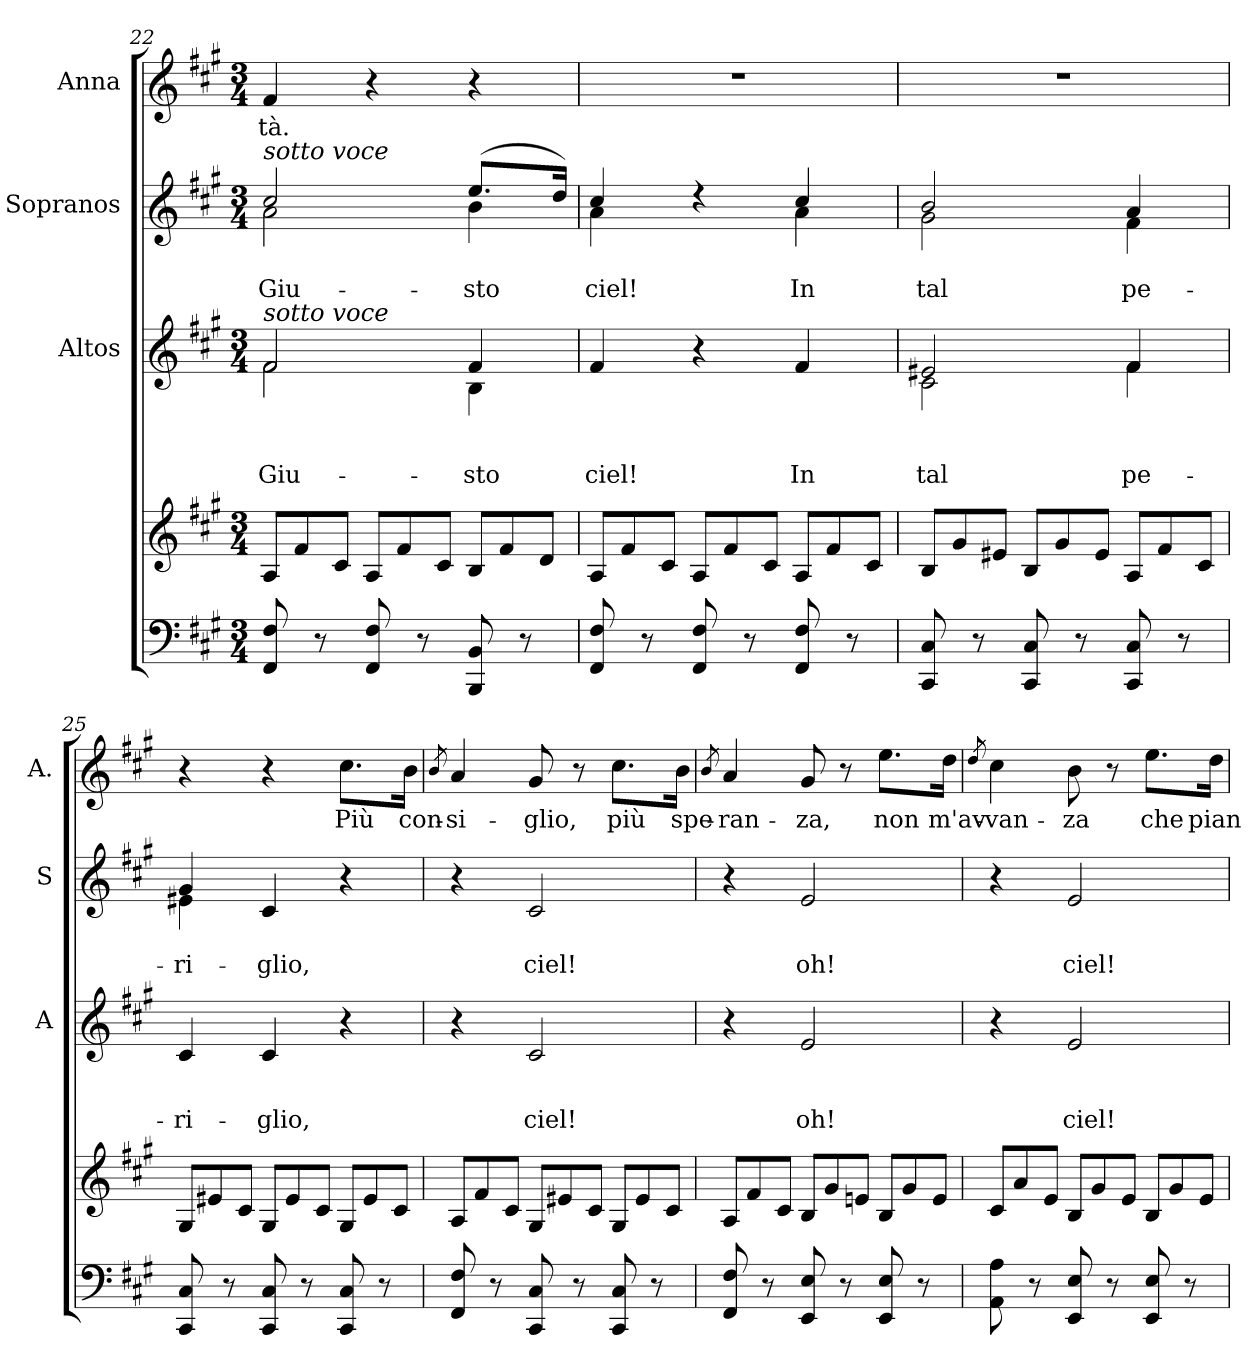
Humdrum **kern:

**kern	**kern	**kern	**text	**text	**text	**kern	**text	**text	**kern	**text
*part4	*part4	*part3	*part3	*part3	*part3	*part2	*part2	*part2	*part1	*part1
*staff5	*staff4	*staff3	*staff3	*staff3	*staff3	*staff2	*staff2	*staff2	*staff1	*staff1
*	*	*I"Altos	*	*	*	*I"Sopranos	*	*	*I"Anna	*
*	*	*I'A	*	*	*	*I'S	*	*	*I'A.	*
!!LO:LB:g=z
*clefF4	*clefG2	*clefG2	*	*	*	*clefG2	*	*	*clefG2	*
*k[f#c#g#]	*k[f#c#g#]	*k[f#c#g#]	*	*	*	*k[f#c#g#]	*	*	*k[f#c#g#]	*
*f#:	*f#:	*f#:	*	*	*	*f#:	*	*	*f#:	*
*M3/4	*M3/4	*M3/4	*	*	*	*M3/4	*	*	*M3/4	*
*	*Xtuplet	*	*	*	*	*	*	*	*	*
=22	=22	=22	=22	=22	=22	=22	=22	=22	=22	=22
*	*	*^	*	*	*	*^	*	*	*	*
!	!	!	!	!	!	!	!LO:TX:a:i:t=sotto voce	!	!	!	!	!
!	!	!LO:TX:a:i:t=sotto voce	!	!	!	!	!	!	!	!	!	!
8FF#/ 8F#/	12A/L	2f#	2f#\	.	.	Giu-	2cc#/	2a\	.	Giu-	4f#/	-tà.
.	12f#/	.	.	.	.	.	.	.	.	.	.	.
8r	.	.	.	.	.	.	.	.	.	.	.	.
.	12c#/J	.	.	.	.	.	.	.	.	.	.	.
8FF#/ 8F#/	12A/L	.	.	.	.	.	.	.	.	.	4r	.
.	12f#/	.	.	.	.	.	.	.	.	.	.	.
8r	.	.	.	.	.	.	.	.	.	.	.	.
.	12c#/J	.	.	.	.	.	.	.	.	.	.	.
8BBB/ 8BB/	12B/L	4f#/	4B\	.	.	-sto	(8.ee/L	4b\	.	-sto	4r	.
.	12f#/	.	.	.	.	.	.	.	.	.	.	.
8r	.	.	.	.	.	.	.	.	.	.	.	.
.	12d/J	.	.	.	.	.	.	.	.	.	.	.
.	.	.	.	.	.	.	16dd/Jk)	.	.	.	.	.
*	*	*v	*v	*	*	*	*	*	*	*	*	*
=23	=23	=23	=23	=23	=23	=23	=23	=23	=23	=23	=23
8FF#/ 8F#/	12A/L	4f#	.	.	ciel!	4cc#/	4a\	.	ciel!	2.r	.
.	12f#/	.	.	.	.	.	.	.	.	.	.
8r	.	.	.	.	.	.	.	.	.	.	.
.	12c#/J	.	.	.	.	.	.	.	.	.	.
8FF#/ 8F#/	12A/L	4r	.	.	.	4rcc	4ryy	.	.	.	.
.	12f#/	.	.	.	.	.	.	.	.	.	.
8r	.	.	.	.	.	.	.	.	.	.	.
.	12c#/J	.	.	.	.	.	.	.	.	.	.
8FF#/ 8F#/	12A/L	4f#	.	.	In	4cc#/	4a\	.	In	.	.
.	12f#/	.	.	.	.	.	.	.	.	.	.
8r	.	.	.	.	.	.	.	.	.	.	.
.	12c#/J	.	.	.	.	.	.	.	.	.	.
=24	=24	=24	=24	=24	=24	=24	=24	=24	=24	=24	=24
*	*	*^	*	*	*	*	*	*	*	*	*
8CC#/ 8C#/	12B/L	2e#X/	2c#\	.	.	tal	2b/	2g#\	.	tal	2.r	.
.	12g#/	.	.	.	.	.	.	.	.	.	.	.
8r	.	.	.	.	.	.	.	.	.	.	.	.
.	12e#X/J	.	.	.	.	.	.	.	.	.	.	.
8CC#/ 8C#/	12B/L	.	.	.	.	.	.	.	.	.	.	.
.	12g#/	.	.	.	.	.	.	.	.	.	.	.
8r	.	.	.	.	.	.	.	.	.	.	.	.
.	12e#/J	.	.	.	.	.	.	.	.	.	.	.
8CC#/ 8C#/	12A/L	4f#	4f#\	.	.	pe-	4a/	4f#\	.	-pe-	.	.
.	12f#/	.	.	.	.	.	.	.	.	.	.	.
8r	.	.	.	.	.	.	.	.	.	.	.	.
.	12c#/J	.	.	.	.	.	.	.	.	.	.	.
*	*	*v	*v	*	*	*	*	*	*	*	*	*
=25	=25	=25	=25	=25	=25	=25	=25	=25	=25	=25	=25
8CC#/ 8C#/	12G#/L	4c#	.	.	-ri-	4e#X\	4g#/	.	-ri-	4r	.
.	12e#X/	.	.	.	.	.	.	.	.	.	.
8r	.	.	.	.	.	.	.	.	.	.	.
.	12c#/J	.	.	.	.	.	.	.	.	.	.
8CC#/ 8C#/	12G#/L	4c#	.	.	-glio,	4c#	2ryy	.	glio,	4r	.
.	12e#/	.	.	.	.	.	.	.	.	.	.
8r	.	.	.	.	.	.	.	.	.	.	.
.	12c#/J	.	.	.	.	.	.	.	.	.	.
8CC#/ 8C#/	12G#/L	4r	.	.	.	4r	.	.	.	8.cc#\L	Più
.	12e#/	.	.	.	.	.	.	.	.	.	.
8r	.	.	.	.	.	.	.	.	.	.	.
.	12c#/J	.	.	.	.	.	.	.	.	.	.
.	.	.	.	.	.	.	.	.	.	16b\Jk	con-
*	*	*	*	*	*	*v	*v	*	*	*	*
!!LO:PB:g=z
=26	=26	=26	=26	=26	=26	=26	=26	=26	=26	=26
.	.	.	.	.	.	.	.	.	8qb/	.
8FF#/ 8F#/	12A/L	4r	.	.	.	4r	.	.	4a/	-si-
.	12f#/	.	.	.	.	.	.	.	.	.
8r	.	.	.	.	.	.	.	.	.	.
.	12c#/J	.	.	.	.	.	.	.	.	.
8CC#/ 8C#/	12G#/L	2c#	.	.	ciel!	2c#	.	ciel!	8g#/	-glio,
.	12e#X/	.	.	.	.	.	.	.	.	.
8r	.	.	.	.	.	.	.	.	8r	.
.	12c#/J	.	.	.	.	.	.	.	.	.
8CC#/ 8C#/	12G#/L	.	.	.	.	.	.	.	8.cc#\L	più
.	12e#/	.	.	.	.	.	.	.	.	.
8r	.	.	.	.	.	.	.	.	.	.
.	12c#/J	.	.	.	.	.	.	.	.	.
.	.	.	.	.	.	.	.	.	16b\Jk	spe-
=27	=27	=27	=27	=27	=27	=27	=27	=27	=27	=27
.	.	.	.	.	.	.	.	.	8qb/	.
8FF#/ 8F#/	12A/L	4r	.	.	.	4r	.	.	4a/	-ran-
.	12f#/	.	.	.	.	.	.	.	.	.
8r	.	.	.	.	.	.	.	.	.	.
.	12c#/J	.	.	.	.	.	.	.	.	.
8EE/ 8E/	12B/L	2e	.	.	oh!	2e	.	oh!	8g#/	-za,
.	12g#/	.	.	.	.	.	.	.	.	.
8r	.	.	.	.	.	.	.	.	8r	.
.	12en/J	.	.	.	.	.	.	.	.	.
8EE/ 8E/	12B/L	.	.	.	.	.	.	.	8.ee\L	non
.	12g#/	.	.	.	.	.	.	.	.	.
8r	.	.	.	.	.	.	.	.	.	.
.	12e/J	.	.	.	.	.	.	.	.	.
.	.	.	.	.	.	.	.	.	16dd\Jk	m'av-
=28	=28	=28	=28	=28	=28	=28	=28	=28	=28	=28
.	.	.	.	.	.	.	.	.	8qdd/	.
8AA\ 8A\	12c#/L	4r	.	.	.	4r	.	.	4cc#\	-van-
.	12a/	.	.	.	.	.	.	.	.	.
8r	.	.	.	.	.	.	.	.	.	.
.	12e/J	.	.	.	.	.	.	.	.	.
8EE/ 8E/	12B/L	2e	.	.	ciel!	2e	.	ciel!	8b\	-za
.	12g#/	.	.	.	.	.	.	.	.	.
8r	.	.	.	.	.	.	.	.	8r	.
.	12e/J	.	.	.	.	.	.	.	.	.
8EE/ 8E/	12B/L	.	.	.	.	.	.	.	8.ee\L	che
.	12g#/	.	.	.	.	.	.	.	.	.
8r	.	.	.	.	.	.	.	.	.	.
.	12e/J	.	.	.	.	.	.	.	.	.
.	.	.	.	.	.	.	.	.	16dd\Jk	pian-
=	=	=	=	=	=	=	=	=	=	=
*-	*-	*-	*-	*-	*-	*-	*-	*-	*-	*-
